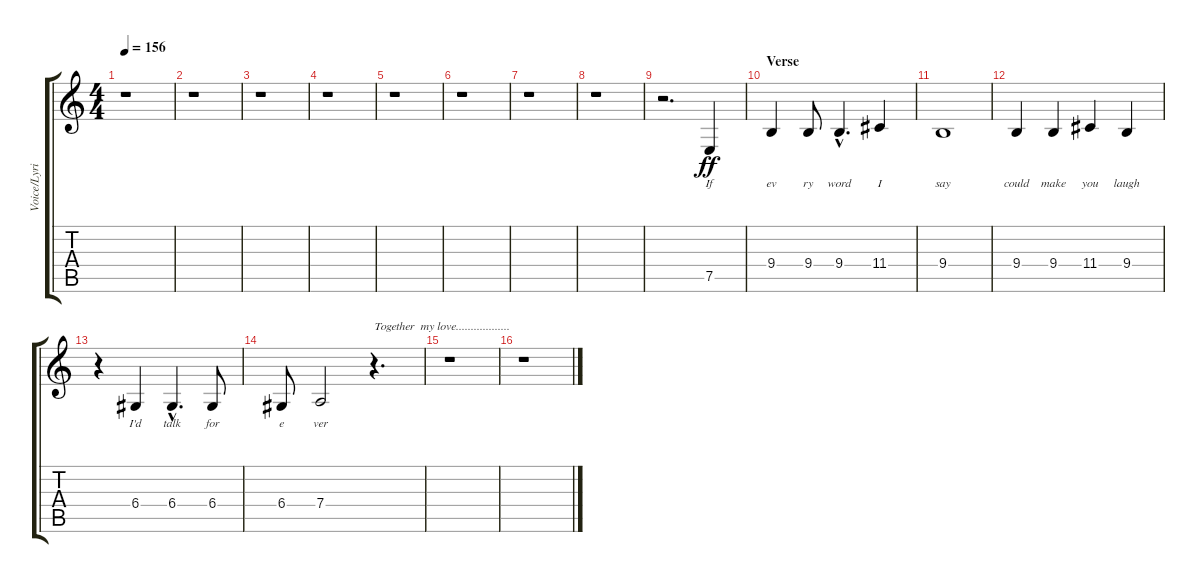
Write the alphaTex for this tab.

\track ("Voice/Lyrics" "Voice/Lyri") {instrument lead1square}
\staff {score tabs}
\tuning (E4 B3 G3 D3 A2 E2) {hide}
\ts (4 4)
\tempo 156
\clef g2
\ks c
r.1{dy ff instrument lead1square} |
r.1 |
r.1 |
r.1 |
r.1 |
r.1 |
r.1 |
r.1 |
r.2{d} 7.5.4{lyrics (0 "If") lyrics (1 "") lyrics (2 "") lyrics (3 "") lyrics (4 "")} |
\section ("" "Verse")
9.4.4{lyrics (0 "ev") lyrics (1 "") lyrics (2 "") lyrics (3 "") lyrics (4 "")} 9.4.8{lyrics (0 "ry") lyrics (1 "") lyrics (2 "") lyrics (3 "") lyrics (4 "")} 9.4{hac}.4{d lyrics (0 "word") lyrics (1 "") lyrics (2 "") lyrics (3 "") lyrics (4 "")} 11.4.4{lyrics (0 "I") lyrics (1 "") lyrics (2 "") lyrics (3 "") lyrics (4 "")} |
9.4.1{lyrics (0 "say") lyrics (1 "") lyrics (2 "") lyrics (3 "") lyrics (4 "")} |
9.4.4{lyrics (0 "could") lyrics (1 "") lyrics (2 "") lyrics (3 "") lyrics (4 "")} 9.4.4{lyrics (0 "make") lyrics (1 "") lyrics (2 "") lyrics (3 "") lyrics (4 "")} 11.4.4{lyrics (0 "you") lyrics (1 "") lyrics (2 "") lyrics (3 "") lyrics (4 "")} 9.4.4{lyrics (0 "laugh") lyrics (1 "") lyrics (2 "") lyrics (3 "") lyrics (4 "")} |
r.4 6.4.4{lyrics (0 "I'd") lyrics (1 "") lyrics (2 "") lyrics (3 "") lyrics (4 "")} 6.4{hac}.4{d lyrics (0 "talk") lyrics (1 "") lyrics (2 "") lyrics (3 "") lyrics (4 "")} 6.4.8{lyrics (0 "for") lyrics (1 "") lyrics (2 "") lyrics (3 "") lyrics (4 "")} |
6.4.8{lyrics (0 "e") lyrics (1 "") lyrics (2 "") lyrics (3 "") lyrics (4 "")} 7.4.2{lyrics (0 "ver") lyrics (1 "") lyrics (2 "") lyrics (3 "") lyrics (4 "")} r.4{d txt "Together  my love.................."} |
r.1 |
r.1
